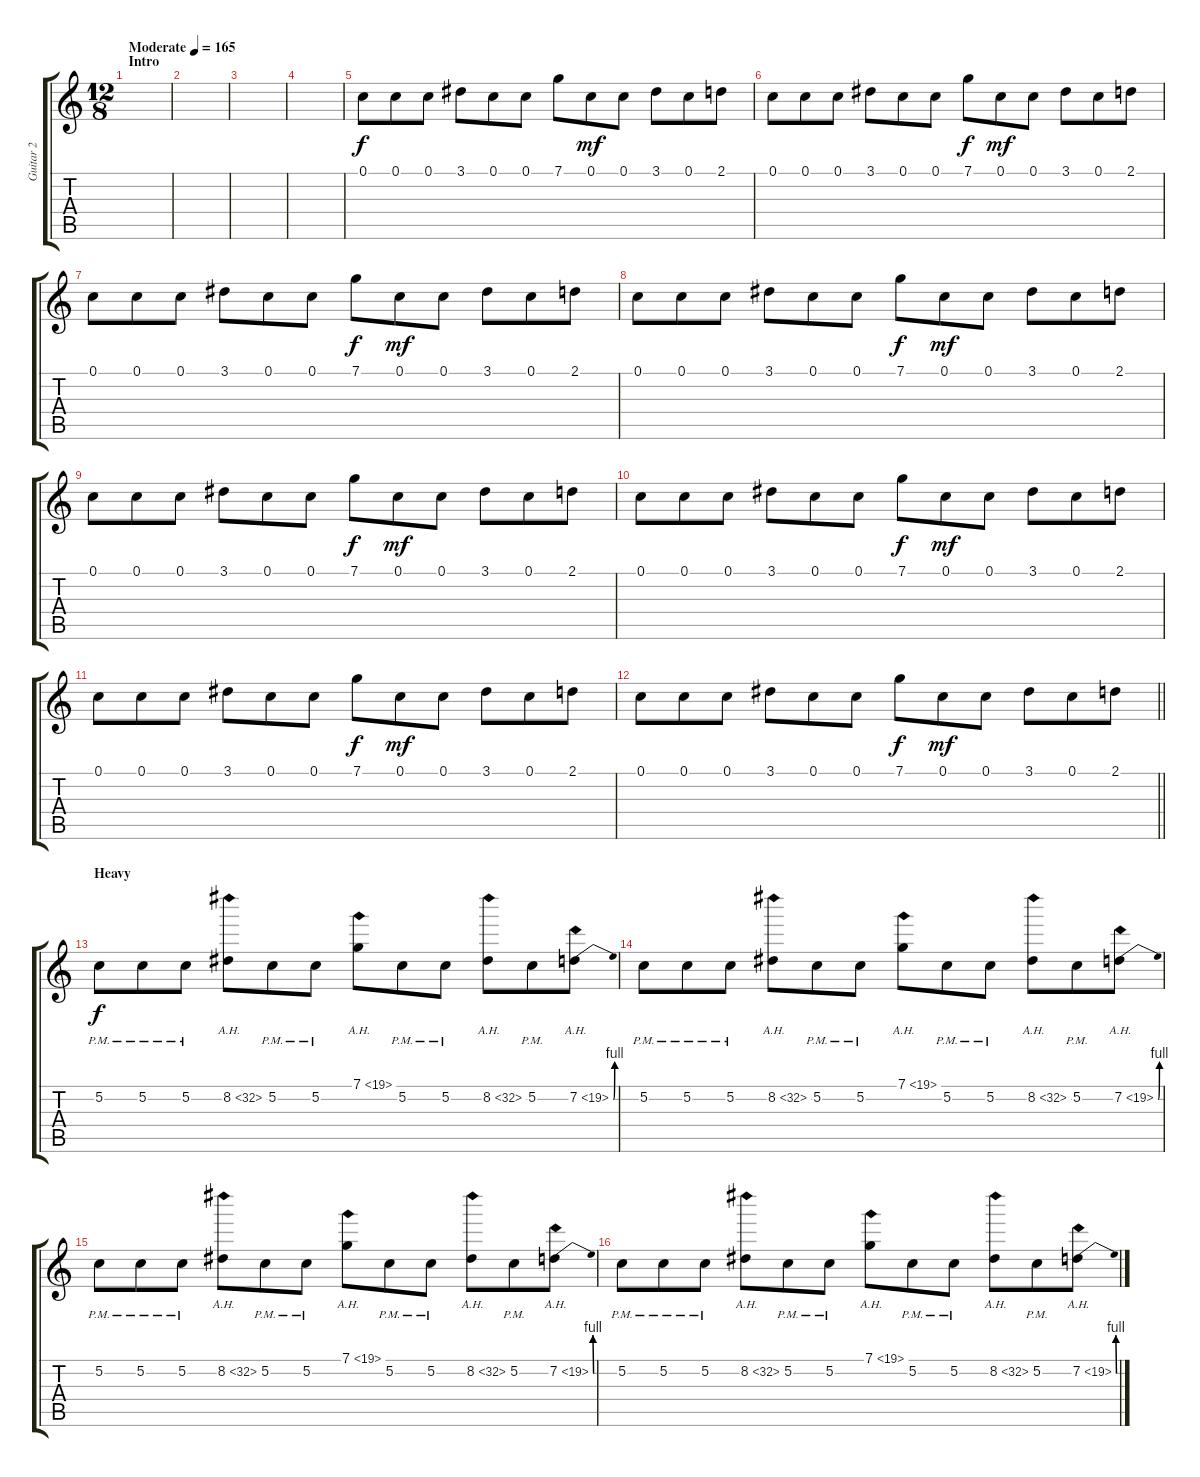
\track ("Guitar 2" "Guitar 2") {instrument distortionguitar}
\staff {score tabs}
\tuning (C4 G3 Eb3 Bb2 F2 C2) {hide}
\ts (12 8)
\section ("" "Intro")
\tempo (165 "Moderate")
\clef g2
\ks c
|
|
|
|
0.1.8 0.1.8 0.1.8 3.1.8 0.1.8 0.1.8 7.1.8{dy f} 0.1.8{dy mf} 0.1.8 3.1.8 0.1.8 2.1.8 |
0.1.8 0.1.8 0.1.8 3.1.8 0.1.8 0.1.8 7.1.8{dy f} 0.1.8{dy mf} 0.1.8 3.1.8 0.1.8 2.1.8 |
0.1.8 0.1.8 0.1.8 3.1.8 0.1.8 0.1.8 7.1.8{dy f} 0.1.8{dy mf} 0.1.8 3.1.8 0.1.8 2.1.8 |
0.1.8 0.1.8 0.1.8 3.1.8 0.1.8 0.1.8 7.1.8{dy f} 0.1.8{dy mf} 0.1.8 3.1.8 0.1.8 2.1.8 |
0.1.8 0.1.8 0.1.8 3.1.8 0.1.8 0.1.8 7.1.8{dy f} 0.1.8{dy mf} 0.1.8 3.1.8 0.1.8 2.1.8 |
0.1.8 0.1.8 0.1.8 3.1.8 0.1.8 0.1.8 7.1.8{dy f} 0.1.8{dy mf} 0.1.8 3.1.8 0.1.8 2.1.8 |
0.1.8 0.1.8 0.1.8 3.1.8 0.1.8 0.1.8 7.1.8{dy f} 0.1.8{dy mf} 0.1.8 3.1.8 0.1.8 2.1.8 |
\barLineRight lightlight
0.1.8 0.1.8 0.1.8 3.1.8 0.1.8 0.1.8 7.1.8{dy f} 0.1.8{dy mf} 0.1.8 3.1.8 0.1.8 2.1.8 |
\section ("" "Heavy")
5.2{pm}.8{dy f} 5.2{pm}.8 5.2{pm}.8 8.2{ah 24}.8 5.2{pm}.8 5.2{pm}.8 7.1{ah 12}.8 5.2{pm}.8 5.2{pm}.8 8.2{ah 24}.8 5.2{pm}.8 7.2{be (bend 0 0 60 4) ah 12}.8 |
5.2{pm}.8 5.2{pm}.8 5.2{pm}.8 8.2{ah 24}.8 5.2{pm}.8 5.2{pm}.8 7.1{ah 12}.8 5.2{pm}.8 5.2{pm}.8 8.2{ah 24}.8 5.2{pm}.8 7.2{be (bend 0 0 60 4) ah 12}.8 |
5.2{pm}.8 5.2{pm}.8 5.2{pm}.8 8.2{ah 24}.8 5.2{pm}.8 5.2{pm}.8 7.1{ah 12}.8 5.2{pm}.8 5.2{pm}.8 8.2{ah 24}.8 5.2{pm}.8 7.2{be (bend 0 0 60 4) ah 12}.8 |
5.2{pm}.8 5.2{pm}.8 5.2{pm}.8 8.2{ah 24}.8 5.2{pm}.8 5.2{pm}.8 7.1{ah 12}.8 5.2{pm}.8 5.2{pm}.8 8.2{ah 24}.8 5.2{pm}.8 7.2{be (bend 0 0 60 4) ah 12}.8
